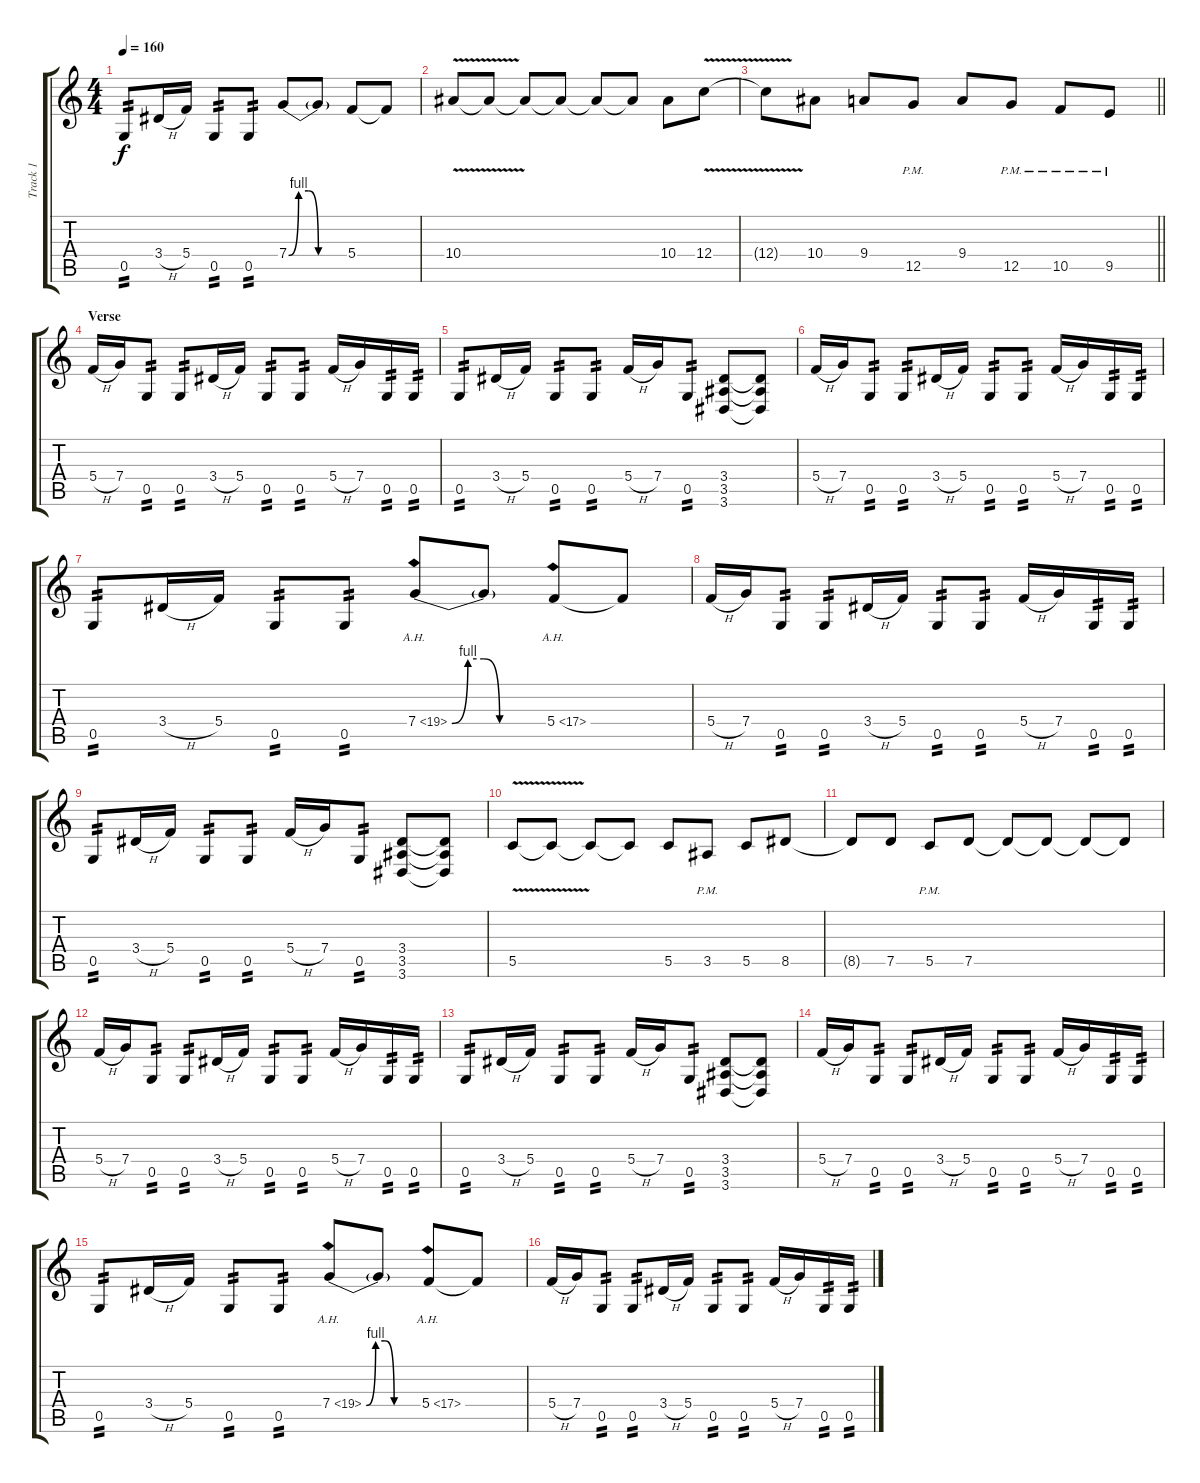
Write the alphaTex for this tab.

\track ("Track 1" "Track 1") {instrument overdrivenguitar}
\staff {score tabs}
\tuning (D4 A3 F3 C3 G2 C2) {hide}
\ts (4 4)
\tempo 160
\clef g2
\ks c
0.5.8{tp 2 dy f} 3.4{h}.16 5.4.16 0.5.8{tp 2} 0.5.8{tp 2} 7.4{be (custom 0 0 10 4 20 4 30 0 60 0)}.8 7.4{t}.8 5.4.8 5.4{t}.8 |
10.4{v}.8 10.4{t}.8 10.4{t}.8 10.4{t}.8 10.4{t}.8 10.4{t}.8 10.4.8 12.4{v}.8 |
\barLineRight lightlight
12.4{t}.8 10.4.8 9.4.8 12.5{pm}.8 9.4.8 12.5{pm}.8 10.5{pm}.8 9.5{pm}.8 |
\section ("" "Verse")
5.4{h}.16 7.4.16 0.5.8{tp 2} 0.5.8{tp 2} 3.4{h}.16 5.4.16 0.5.8{tp 2} 0.5.8{tp 2} 5.4{h}.16 7.4.16 0.5.16{tp 2} 0.5.16{tp 2} |
0.5.8{tp 2} 3.4{h}.16 5.4.16 0.5.8{tp 2} 0.5.8{tp 2} 5.4{h}.16 7.4.16 0.5.8{tp 2} (3.4 3.5 3.6).8 (3.4{t} 3.5{t} 3.6{t}).8 |
5.4{h}.16 7.4.16 0.5.8{tp 2} 0.5.8{tp 2} 3.4{h}.16 5.4.16 0.5.8{tp 2} 0.5.8{tp 2} 5.4{h}.16 7.4.16 0.5.16{tp 2} 0.5.16{tp 2} |
0.5.8{tp 2} 3.4{h}.16 5.4.16 0.5.8{tp 2} 0.5.8{tp 2} 7.4{be (custom 0 0 10 4 20 4 30 0 60 0) ah 12}.8 7.4{t}.8 5.4{ah 12}.8 5.4{t}.8 |
5.4{h}.16 7.4.16 0.5.8{tp 2} 0.5.8{tp 2} 3.4{h}.16 5.4.16 0.5.8{tp 2} 0.5.8{tp 2} 5.4{h}.16 7.4.16 0.5.16{tp 2} 0.5.16{tp 2} |
0.5.8{tp 2} 3.4{h}.16 5.4.16 0.5.8{tp 2} 0.5.8{tp 2} 5.4{h}.16 7.4.16 0.5.8{tp 2} (3.4 3.5 3.6).8 (3.4{t} 3.5{t} 3.6{t}).8 |
5.5{v}.8 5.5{t}.8 5.5{t}.8 5.5{t}.8 5.5.8 3.5{pm}.8 5.5.8 8.5.8 |
8.5{t}.8 7.5.8 5.5{pm}.8 7.5.8 7.5{t}.8 7.5{t}.8 7.5{t}.8 7.5{t}.8 |
5.4{h}.16 7.4.16 0.5.8{tp 2} 0.5.8{tp 2} 3.4{h}.16 5.4.16 0.5.8{tp 2} 0.5.8{tp 2} 5.4{h}.16 7.4.16 0.5.16{tp 2} 0.5.16{tp 2} |
0.5.8{tp 2} 3.4{h}.16 5.4.16 0.5.8{tp 2} 0.5.8{tp 2} 5.4{h}.16 7.4.16 0.5.8{tp 2} (3.4 3.5 3.6).8 (3.4{t} 3.5{t} 3.6{t}).8 |
5.4{h}.16 7.4.16 0.5.8{tp 2} 0.5.8{tp 2} 3.4{h}.16 5.4.16 0.5.8{tp 2} 0.5.8{tp 2} 5.4{h}.16 7.4.16 0.5.16{tp 2} 0.5.16{tp 2} |
0.5.8{tp 2} 3.4{h}.16 5.4.16 0.5.8{tp 2} 0.5.8{tp 2} 7.4{be (custom 0 0 10 4 20 4 30 0 60 0) ah 12}.8 7.4{t}.8 5.4{ah 12}.8 5.4{t}.8 |
5.4{h}.16 7.4.16 0.5.8{tp 2} 0.5.8{tp 2} 3.4{h}.16 5.4.16 0.5.8{tp 2} 0.5.8{tp 2} 5.4{h}.16 7.4.16 0.5.16{tp 2} 0.5.16{tp 2}
